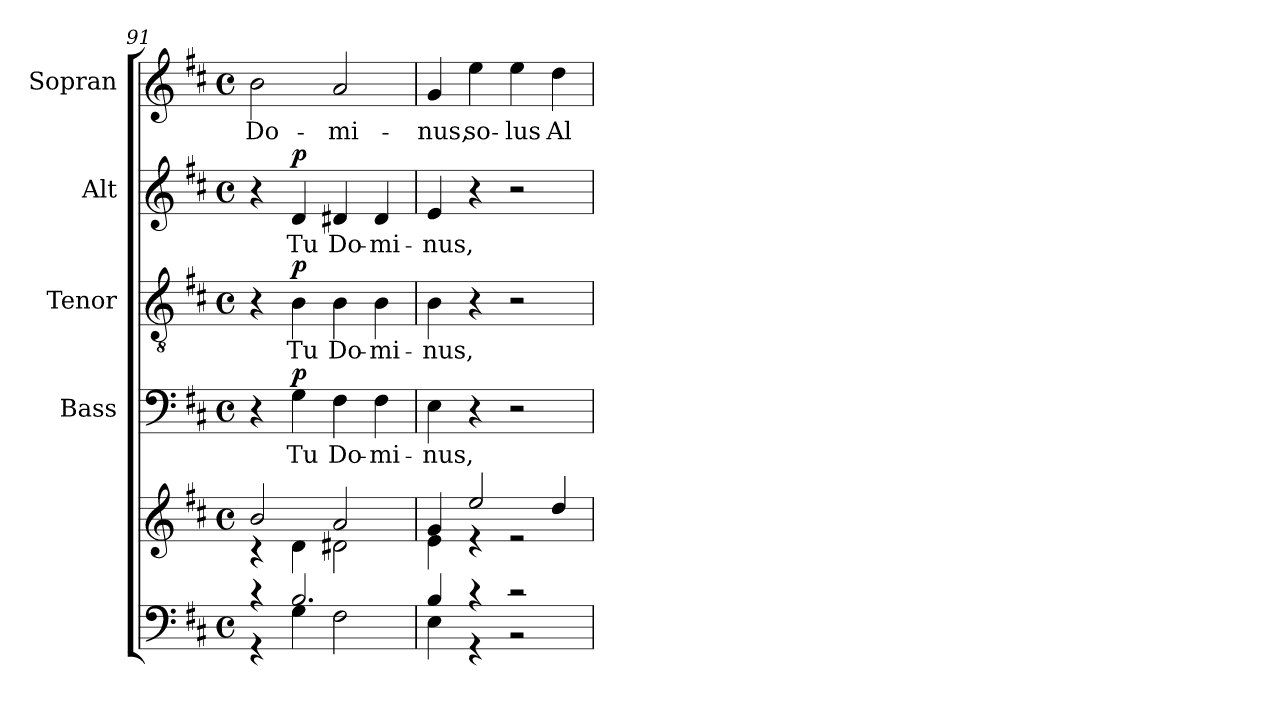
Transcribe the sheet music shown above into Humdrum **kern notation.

**kern	**kern	**kern	**text	**dynam	**kern	**text	**dynam	**kern	**text	**dynam	**kern	**text
*part5	*part5	*part4	*part4	*part4	*part3	*part3	*part3	*part2	*part2	*part2	*part1	*part1
*staff6	*staff5	*staff4	*staff4	*staff4	*staff3	*staff3	*staff3	*staff2	*staff2	*staff2	*staff1	*staff1
*	*	*I"Bass	*	*	*I"Tenor	*	*	*I"Alt	*	*	*I"Sopran	*
*	*	*I'B.	*	*	*I'T.	*	*	*I'A.	*	*	*I'S.	*
*clefF4	*clefG2	*clefF4	*	*	*clefGv2	*	*	*clefG2	*	*	*clefG2	*
*k[f#c#]	*k[f#c#]	*k[f#c#]	*	*	*k[f#c#]	*	*	*k[f#c#]	*	*	*k[f#c#]	*
*D:	*D:	*D:	*	*	*D:	*	*	*D:	*	*	*D:	*
*M4/4	*M4/4	*M4/4	*	*	*M4/4	*	*	*M4/4	*	*	*M4/4	*
*met(c)	*met(c)	*met(c)	*	*	*met(c)	*	*	*met(c)	*	*	*met(c)	*
=91	=91	=91	=91	=91	=91	=91	=91	=91	=91	=91	=91	=91
*^	*^	*	*	*	*	*	*	*	*	*	*	*
!	!	!	!	!	!	!	!	!	!	!	!	!	!	!LO:LY:b
4r	4r	2b/	4rc	4r	.	.	4r	.	.	4r	.	.	2b\	Do-
!	!	!	!	!	!LO:LY:b	!LO:DY:a	!	!LO:LY:b	!LO:DY:a	!	!LO:LY:b	!LO:DY:a	!	!
2.B/	4G\	.	4d\	4G\	Tu	p	4B\	Tu	p	4d/	Tu	p	.	.
!	!	!	!	!	!LO:LY:b	!	!	!LO:LY:b	!	!	!LO:LY:b	!	!	!LO:LY:b
.	2F#\	2a/	2d#X\	4F#\	Do-	.	4B\	Do-	.	4d#X/	Do-	.	2a/	-mi-
!	!	!	!	!	!LO:LY:b	!	!	!LO:LY:b	!	!	!LO:LY:b	!	!	!
.	.	.	.	4F#\	-mi-	.	4B\	-mi-	.	4d#/	-mi-	.	.	.
=92	=92	=92	=92	=92	=92	=92	=92	=92	=92	=92	=92	=92	=92	=92
!	!	!	!	!	!LO:LY:b	!	!	!LO:LY:b	!	!	!LO:LY:b	!	!	!LO:LY:b
4B/	4E\	4g/	4e\	4E\	-nus,	.	4B\	-nus,	.	4e/	-nus,	.	4g/	-nus,
!	!	!	!	!	!	!	!	!	!	!	!	!	!	!LO:LY:b
4r	4r	2ee/	4re	4r	.	.	4r	.	.	4r	.	.	4ee\	so-
!	!	!	!	!	!	!	!	!	!	!	!	!	!	!LO:LY:b
2r	2r	.	2re	2r	.	.	2r	.	.	2r	.	.	4ee\	-lus
!	!	!	!	!	!	!	!	!	!	!	!	!	!	!LO:LY:b
.	.	4dd/	.	.	.	.	.	.	.	.	.	.	4dd\	Al-
*v	*v	*	*	*	*	*	*	*	*	*	*	*	*	*
*	*v	*v	*	*	*	*	*	*	*	*	*	*	*
=	=	=	=	=	=	=	=	=	=	=	=	=
*-	*-	*-	*-	*-	*-	*-	*-	*-	*-	*-	*-	*-
